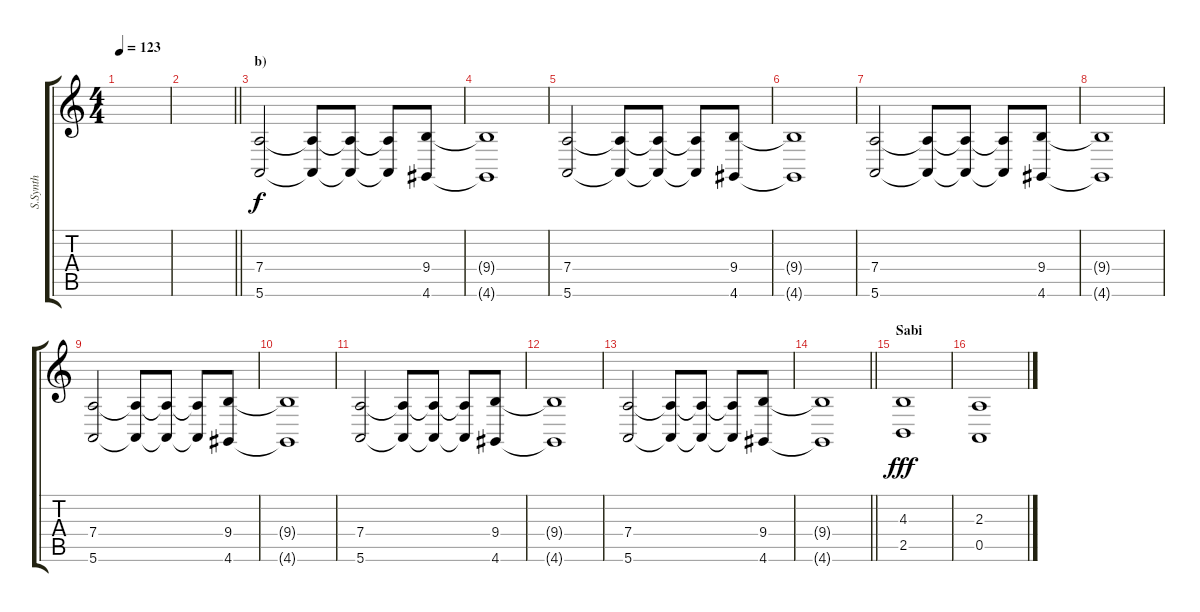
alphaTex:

\track ("S.Synth" "S.Synth") {instrument lead2sawtooth}
\staff {score tabs}
\tuning (E4 B3 G3 D3 A2 E2) {hide}
\ts (4 4)
\tempo 123
\clef g2
\ks c
|
\barLineRight lightlight
|
\section ("" "b)")
(7.4 5.6).2 (7.4{t} 5.6{t}).8 (7.4{t} 5.6{t}).8 (7.4{t} 5.6{t}).8 (9.4 4.6).8 |
(9.4{t} 4.6{t}).1 |
(7.4 5.6).2 (7.4{t} 5.6{t}).8 (7.4{t} 5.6{t}).8 (7.4{t} 5.6{t}).8 (9.4 4.6).8 |
(9.4{t} 4.6{t}).1 |
(7.4 5.6).2 (7.4{t} 5.6{t}).8 (7.4{t} 5.6{t}).8 (7.4{t} 5.6{t}).8 (9.4 4.6).8 |
(9.4{t} 4.6{t}).1 |
(7.4 5.6).2 (7.4{t} 5.6{t}).8 (7.4{t} 5.6{t}).8 (7.4{t} 5.6{t}).8 (9.4 4.6).8 |
(9.4{t} 4.6{t}).1 |
(7.4 5.6).2 (7.4{t} 5.6{t}).8 (7.4{t} 5.6{t}).8 (7.4{t} 5.6{t}).8 (9.4 4.6).8 |
(9.4{t} 4.6{t}).1 |
(7.4 5.6).2 (7.4{t} 5.6{t}).8 (7.4{t} 5.6{t}).8 (7.4{t} 5.6{t}).8 (9.4 4.6).8 |
\barLineRight lightlight
(9.4{t} 4.6{t}).1 |
\section ("" "Sabi")
(4.3 2.5).1{dy fff} |
(2.3 0.5).1
